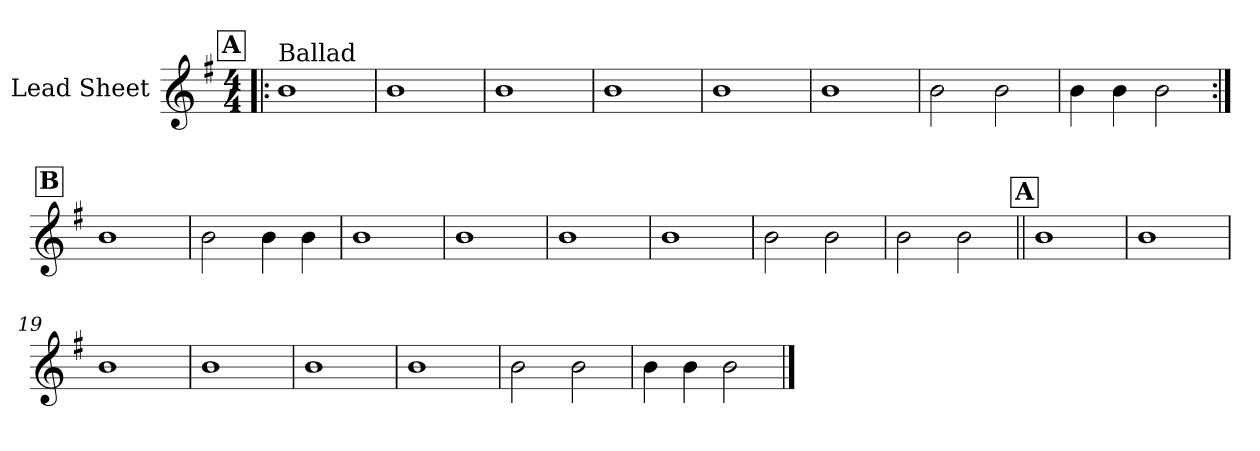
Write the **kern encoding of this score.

**kern
*part1
*staff1
*I"Lead Sheet
*clefG2
*k[f#]
*G:
*M4/4
!!LO:REH:place=s1:a:fs=14:t=A
=1!|:
!LO:TX:a:t=Ballad
1b
=2
1b
=3
1b
=4
1b
!!LO:LB:g=z
=5
1b
=6
1b
=7
2b\
2b\
=8
4b\
4b\
2b\
!!LO:LB:g=z
!!LO:REH:place=s1:a:fs=14:t=B
=9:|!
1b
=10
2b\
4b\
4b\
=11
1b
=12
1b
!!LO:LB:g=z
=13
1b
=14
1b
=15
2b\
2b\
=16
2b\
2b\
!!LO:LB:g=z
!!LO:REH:place=s1:a:fs=14:t=A
=17||
1b
=18
1b
=19
1b
=20
1b
!!LO:LB:g=z
=21
1b
=22
1b
=23
2b\
2b\
=24
4b\
4b\
2b\
==
*-
